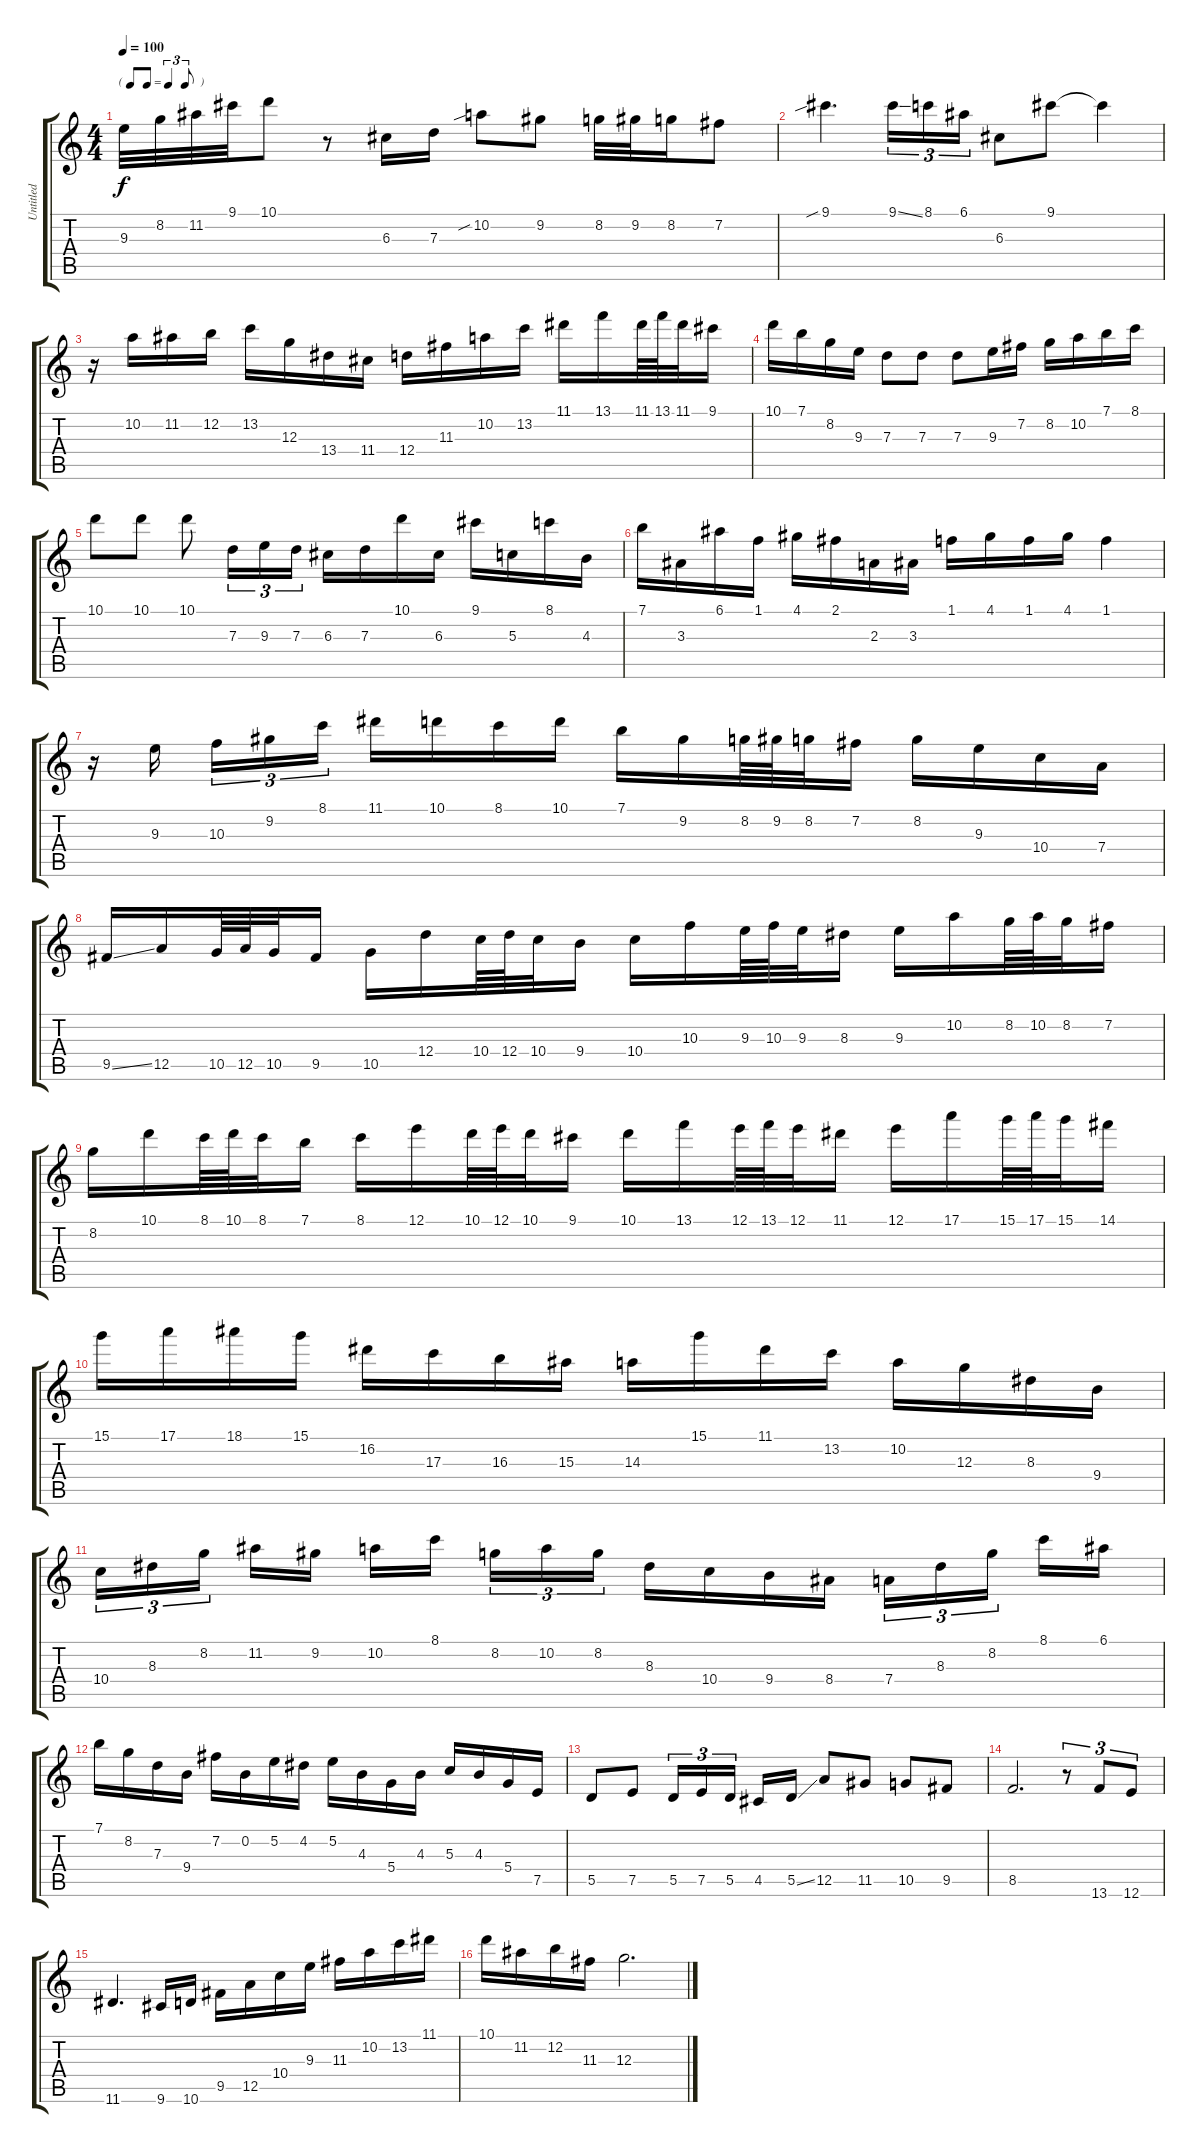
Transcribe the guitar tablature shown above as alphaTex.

\track ("Untitled" "Untitled") {instrument acousticguitarnylon}
\staff {score tabs}
\tuning (E4 B3 G3 D3 A2 E2) {hide}
\ts (4 4)
\tf triplet8th
\tempo 100
\clef g2
\ks c
9.3.32{dy f} 8.2.32 11.2.32 9.1.32 10.1.8 r.8 6.3.16 7.3.16 10.2{sib}.8 9.2.8 8.2.32 9.2.32 8.2.16 7.2.8 |
9.1{sib}.4{d} 9.1{ss}.16{tu (3 2)} 8.1.16{tu (3 2)} 6.1.16{tu (3 2)} 6.3.8 9.1.8 9.1{t}.4 |
r.16 10.2.16 11.2.16 12.2.16 13.2.16 12.3.16 13.4.16 11.4.16 12.4.16 11.3.16 10.2.16 13.2.16 11.1.16 13.1.16 11.1.64 13.1.64 11.1.32 9.1.16 |
10.1.16 7.1.16 8.2.16 9.3.16 7.3.8 7.3.8 7.3.8 9.3.16 7.2.16 8.2.16 10.2.16 7.1.16 8.1.16 |
10.1.8 10.1.8 10.1.8 7.3.16{tu (3 2)} 9.3.16{tu (3 2)} 7.3.16{tu (3 2)} 6.3.16 7.3.16 10.1.16 6.3.16 9.1.16 5.3.16 8.1.16 4.3.16 |
7.1.16 3.3.16 6.1.16 1.1.16 4.1.16 2.1.16 2.3.16 3.3.16 1.1.16 4.1.16 1.1.16 4.1.16 1.1.4 |
r.16 9.3.16{beam splitsecondary} 10.3.16{tu (3 2)} 9.2.16{tu (3 2)} 8.1.16{tu (3 2)} 11.1.16 10.1.16 8.1.16 10.1.16 7.1.16 9.2.16 8.2.64 9.2.64 8.2.32 7.2.16 8.2.16 9.3.16 10.4.16 7.4.16 |
9.5{ss}.16 12.5.16 10.5.64 12.5.64 10.5.32 9.5.16 10.5.16 12.4.16 10.4.64 12.4.64 10.4.32 9.4.16 10.4.16 10.3.16 9.3.64 10.3.64 9.3.32 8.3.16 9.3.16 10.2.16 8.2.64 10.2.64 8.2.32 7.2.16 |
8.2.16 10.1.16 8.1.64 10.1.64 8.1.32 7.1.16 8.1.16 12.1.16 10.1.64 12.1.64 10.1.32 9.1.16 10.1.16 13.1.16 12.1.64 13.1.64 12.1.32 11.1.16 12.1.16 17.1.16 15.1.64 17.1.64 15.1.32 14.1.16 |
15.1.16 17.1.16 18.1.16 15.1.16 16.2.16 17.3.16 16.3.16 15.3.16 14.3.16 15.1.16 11.1.16 13.2.16 10.2.16 12.3.16 8.3.16 9.4.16 |
10.4.16{tu (3 2)} 8.3.16{tu (3 2)} 8.2.16{tu (3 2) beam splitsecondary} 11.2.16 9.2.16 10.2.16 8.1.16{beam splitsecondary} 8.2.16{tu (3 2)} 10.2.16{tu (3 2)} 8.2.16{tu (3 2)} 8.3.16 10.4.16 9.4.16 8.4.16 7.4.16{tu (3 2)} 8.3.16{tu (3 2)} 8.2.16{tu (3 2) beam splitsecondary} 8.1.16 6.1.16 |
7.1.16 8.2.16 7.3.16 9.4.16 7.2.16 0.2.16 5.2.16 4.2.16 5.2.16 4.3.16 5.4.16 4.3.16 5.3.16 4.3.16 5.4.16 7.5.16 |
5.5.8 7.5.8 5.5.16{tu (3 2)} 7.5.16{tu (3 2)} 5.5.16{tu (3 2) beam splitsecondary} 4.5.16 5.5{ss}.16 12.5.8 11.5.8 10.5.8 9.5.8 |
8.5.2{d} r.8{tu (3 2)} 13.6.8{tu (3 2)} 12.6.8{tu (3 2)} |
11.6.4{d} 9.6.16 10.6.16 9.5.16 12.5.16 10.4.16 9.3.16 11.3.16 10.2.16 13.2.16 11.1.16 |
10.1.16 11.2.16 12.2.16 11.3.16 12.3.2{d}
